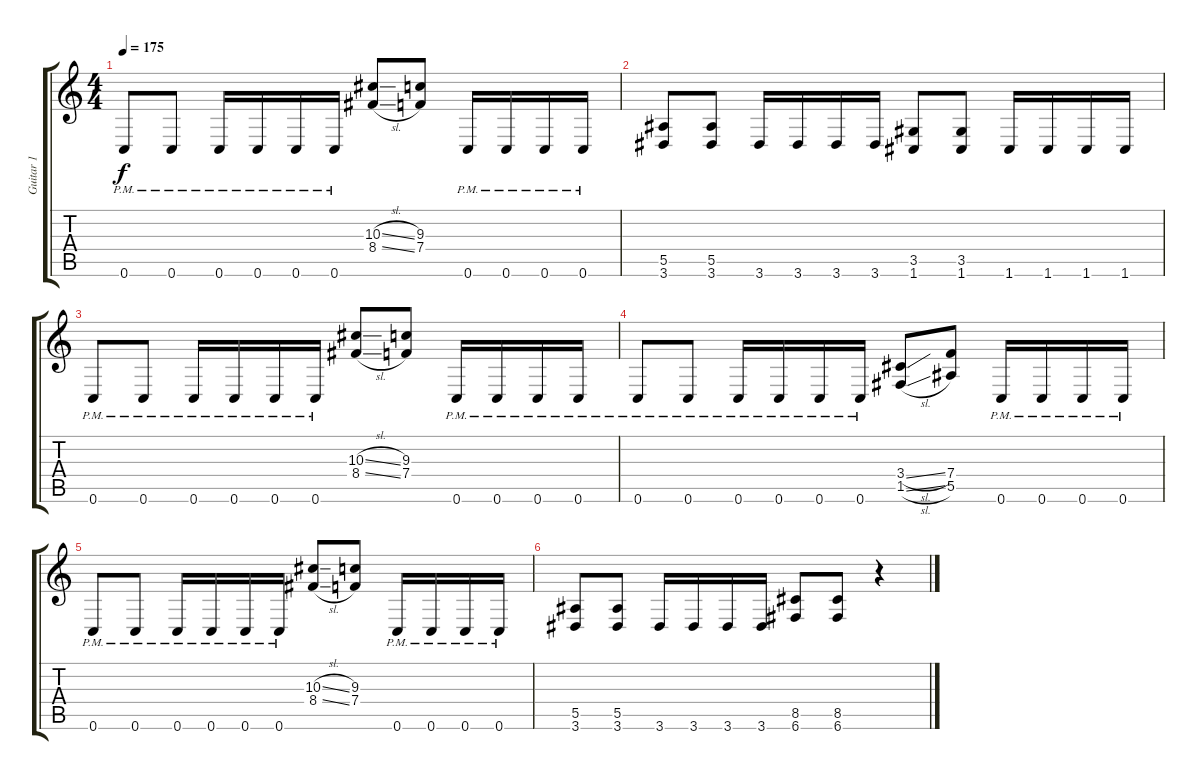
\track ("Guitar 1" "Guitar 1") {instrument overdrivenguitar}
\staff {score tabs}
\tuning (C4 G3 Eb3 Bb2 F2 C2) {hide}
\ts (4 4)
\tempo 175
\clef g2
\ks c
0.6{pm}.8{dy f} 0.6{pm}.8 0.6{pm}.16 0.6{pm}.16 0.6{pm}.16 0.6{pm}.16 (10.3{sl} 8.4{sl}).8 (9.3 7.4).8 0.6{pm}.16 0.6{pm}.16 0.6{pm}.16 0.6{pm}.16 |
(5.5 3.6).8 (5.5 3.6).8 3.6.16 3.6.16 3.6.16 3.6.16 (3.5 1.6).8 (3.5 1.6).8 1.6.16 1.6.16 1.6.16 1.6.16 |
0.6{pm}.8 0.6{pm}.8 0.6{pm}.16 0.6{pm}.16 0.6{pm}.16 0.6{pm}.16 (10.3{sl} 8.4{sl}).8 (9.3 7.4).8 0.6{pm}.16 0.6{pm}.16 0.6{pm}.16 0.6{pm}.16 |
0.6{pm}.8 0.6{pm}.8 0.6{pm}.16 0.6{pm}.16 0.6{pm}.16 0.6{pm}.16 (3.4{sl} 1.5{sl}).8 (7.4 5.5).8 0.6{pm}.16 0.6{pm}.16 0.6{pm}.16 0.6{pm}.16 |
0.6{pm}.8 0.6{pm}.8 0.6{pm}.16 0.6{pm}.16 0.6{pm}.16 0.6{pm}.16 (10.3{sl} 8.4{sl}).8 (9.3 7.4).8 0.6{pm}.16 0.6{pm}.16 0.6{pm}.16 0.6{pm}.16 |
(5.5 3.6).8 (5.5 3.6).8 3.6.16 3.6.16 3.6.16 3.6.16 (8.5 6.6).8 (8.5 6.6).8 r.4
